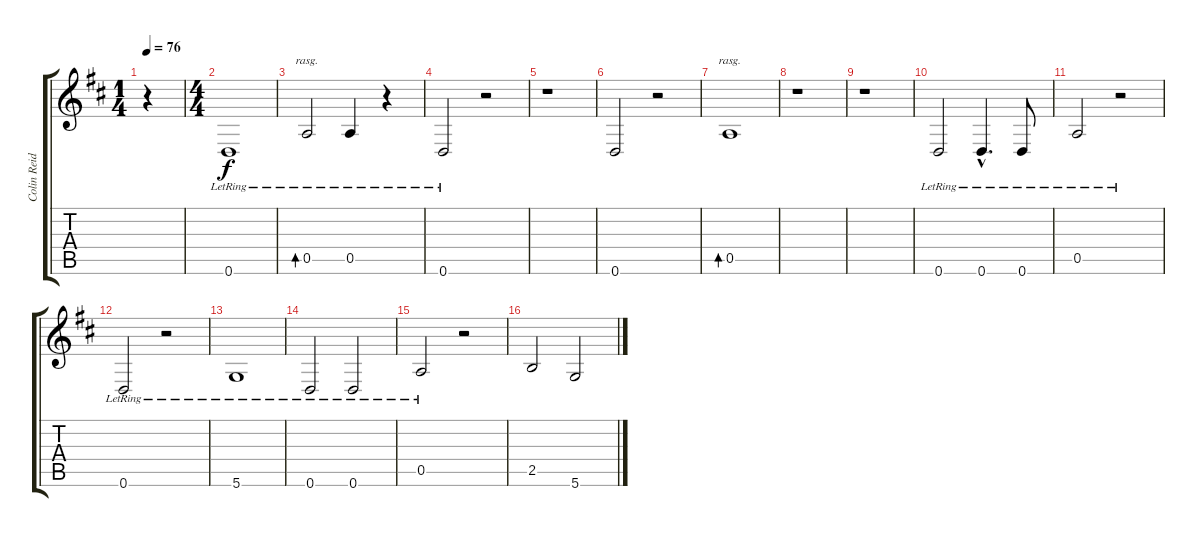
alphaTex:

\track ("Colin Reid" "Colin Reid") {instrument acousticguitarsteel}
\staff {score tabs}
\tuning (D4 A3 G3 D3 A2 D2) {hide}
\ts (1 4)
\tempo 76
\clef g2
\ks d
r.4{dy f instrument acousticguitarsteel} |
\ts (4 4)
0.6{lr}.1 |
0.5{lr}.2{bd 120 rasg ii} 0.5{lr}.4 r.4 |
0.6{lr}.2 r.2 |
r.1 |
0.6.2 r.2 |
0.5.1{bd 120 rasg ii} |
r.1 |
r.1 |
0.6{lr}.2 0.6{hac lr}.4{d} 0.6{lr}.8 |
0.5{lr}.2 r.2 |
0.6{lr}.2 r.2 |
5.6{lr}.1 |
0.6{lr}.2 0.6{lr}.2 |
0.5{lr}.2 r.2 |
2.5.2 5.6.2
